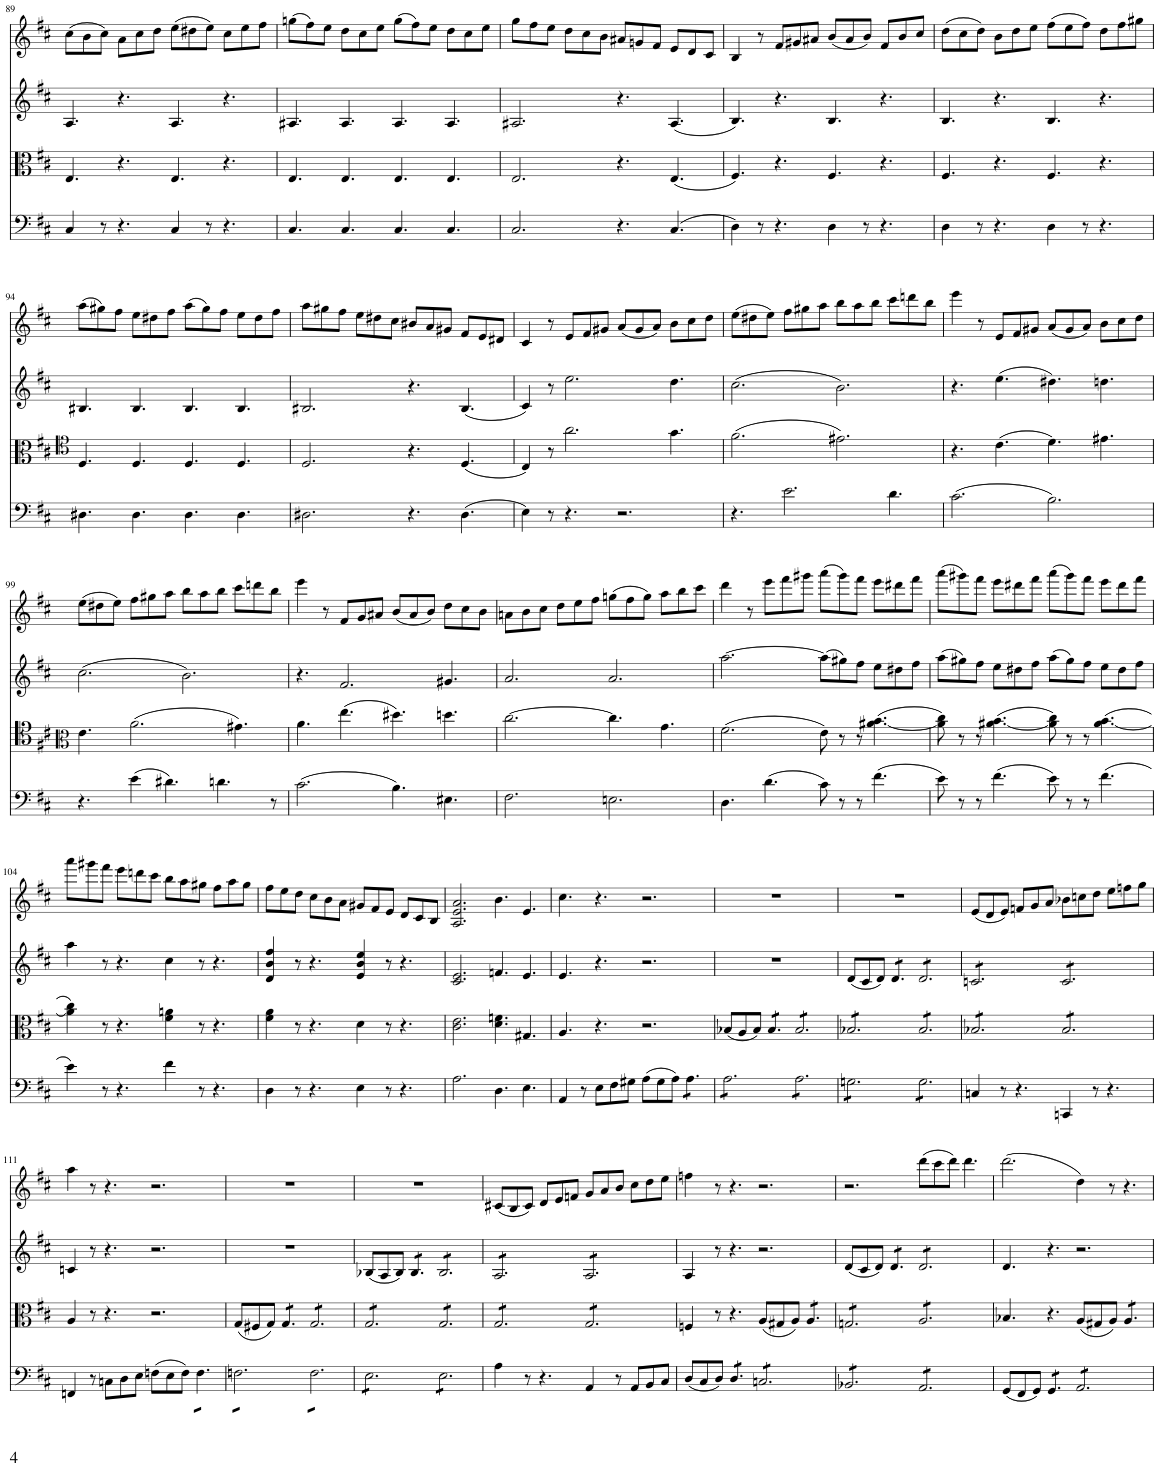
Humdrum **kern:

**kern	**kern	**kern	**kern
*part4	*part3	*part2	*part1
*staff4	*staff3	*staff2	*staff1
*I"Piano	*I"Piano	*I"Piano	*I"Piano
*I'Pno	*I'Pno	*I'Pno	*I'Pno
!!LO:PB:g=z
*clefF4	*clefC3	*clefG2	*clefG2
*k[f#c#]	*k[f#c#]	*k[f#c#]	*k[f#c#]
*M12/8	*M12/8	*M12/8	*M12/8
=89	=89	=89	=89
4C#/	4.E/	4.A/	(8cc#\L
.	.	.	8b\
8r	.	.	8cc#\J)
4.r	4.r	4.r	8a\L
.	.	.	8cc#\
.	.	.	8dd\J
4C#/	4.E/	4.A/	(8ee\L
.	.	.	8dd#X\
8r	.	.	8ee\J)
4.r	4.r	4.r	8cc#\L
.	.	.	8ee\
.	.	.	8ff#\J
=90	=90	=90	=90
4.C#/	4.E/	4.A#X/	(8ggn\L
.	.	.	8ff#\)
.	.	.	8ee\J
4.C#/	4.E/	4.A#/	8dd\L
.	.	.	8cc#\
.	.	.	8ee\J
4.C#/	4.E/	4.A#/	(8gg\L
.	.	.	8ff#\)
.	.	.	8ee\J
4.C#/	4.E/	4.A#/	8dd\L
.	.	.	8cc#\
.	.	.	8ee\J
=91	=91	=91	=91
2.C#/	2.E/	2.A#X/	8gg\L
.	.	.	8ff#\
.	.	.	8ee\J
.	.	.	8dd\L
.	.	.	8cc#\
.	.	.	8b\J
4.r	4.r	4.r	8a#X/L
.	.	.	8gn/
.	.	.	8f#/J
(4.C#/	(4.E/	(4.A#/	8e/L
.	.	.	8d/
.	.	.	8c#/J
=92	=92	=92	=92
4D\)	4.F#/)	4.B/)	4B/
8r	.	.	8r
4.r	4.r	4.r	8f#/L
.	.	.	8g#X/
.	.	.	8a#X/J
4D\	4.F#/	4.B/	(8b/L
.	.	.	8a#/
8r	.	.	8b/J)
4.r	4.r	4.r	8f#/L
.	.	.	8b/
.	.	.	8cc#/J
=93	=93	=93	=93
4D\	4.F#/	4.B/	(8dd\L
.	.	.	8cc#\
8r	.	.	8dd\J)
4.r	4.r	4.r	8b\L
.	.	.	8dd\
.	.	.	8ee\J
4D\	4.F#/	4.B/	(8ff#\L
.	.	.	8ee\
8r	.	.	8ff#\J)
4.r	4.r	4.r	8dd\L
.	.	.	8ff#\
.	.	.	8gg#X\J
!!LO:LB:g=z
=94	=94	=94	=94
*	*clefC4	*	*
4.D#X\	4.D/	4.B#X/	(8aa\L
.	.	.	8gg#X\)
.	.	.	8ff#\J
4.D#\	4.D/	4.B#/	8ee\L
.	.	.	8dd#X\
.	.	.	8ff#\J
4.D#\	4.D/	4.B#/	(8aa\L
.	.	.	8gg#\)
.	.	.	8ff#\J
4.D#\	4.D/	4.B#/	8ee\L
.	.	.	8dd#\
.	.	.	8ff#\J
=95	=95	=95	=95
2.D#X\	2.D/	2.B#X/	8aa\L
.	.	.	8gg#X\
.	.	.	8ff#\J
.	.	.	8ee\L
.	.	.	8dd#X\
.	.	.	8cc#\J
4.r	4.r	4.r	8b#X/L
.	.	.	8a/
.	.	.	8g#X/J
(4.D#\	(4.D/	(4.B#/	8f#/L
.	.	.	8e/
.	.	.	8d#X/J
=96	=96	=96	=96
4E\)	4C#/)	4c#/)	4c#/
8r	8r	8r	8r
4.r	2.a\	2.ee\	8e/L
.	.	.	8f#/
.	.	.	8g#X/J
2.r	.	.	(8a/L
.	.	.	8g#/
.	.	.	8a/J)
.	4.g\	4.dd\	8b\L
.	.	.	8cc#\
.	.	.	8dd\J
=97	=97	=97	=97
4.r	(2.f#\	(2.cc#\	(8ee\L
.	.	.	8dd#X\
.	.	.	8ee\J)
2.e\	.	.	8ff#\L
.	.	.	8gg#X\
.	.	.	8aa\J
.	2.e#X\)	2.b\)	8bb\L
.	.	.	8aa\
.	.	.	8bb\J
4.d\	.	.	8ccc#\L
.	.	.	8dddn\
.	.	.	8bb\J
=98	=98	=98	=98
(2.c#\	4.r	4.r	4eee\
.	.	.	8r
.	(4.c#\	(4.ee\	8e/L
.	.	.	8f#/
.	.	.	8g#X/J
2.B\)	4.d\)	4.dd#X\)	(8a/L
.	.	.	8g#/
.	.	.	8a/J)
.	4.e#X\	4.ddn\	8b\L
.	.	.	8cc#\
.	.	.	8dd\J
!!LO:LB:g=z
=99	=99	=99	=99
*	*clefC3	*	*
4.r	4.e\	(2.cc#\	(8ee\L
.	.	.	8dd#X\
.	.	.	8ee\J)
(4e\	(2.a\	.	8ff#\L
.	.	.	8gg#X\
4.d#X\)	.	.	8aa\J
.	.	2.b\)	8bb\L
.	.	.	8aa\
4.dn\	.	.	8bb\J
.	4.g#X\)	.	8ccc#\L
.	.	.	8dddn\
8r	.	.	8bb\J
=100	=100	=100	=100
(2.c#\	4.a\	4.r	4eee\
.	.	.	8r
.	(4.ee\	2.f#/	8f#/L
.	.	.	8g/
.	.	.	8a#X/J
4.B\)	4.dd#X\)	.	(8b/L
.	.	.	8a#/
.	.	.	8b/J)
4.E#X\	4.ddn\	4.g#X/	8dd\L
.	.	.	8cc#\
.	.	.	8b\J
=101	=101	=101	=101
2.F#\	[2.cc#\	2.a/	8an\L
.	.	.	8b\
.	.	.	8cc#\J
.	.	.	8dd\L
.	.	.	8ee\
.	.	.	8ff#\J
2.En\	4.cc#\]	2.a/	(8ggn\L
.	.	.	8ff#\
.	.	.	8gg\J)
.	4.g\	.	8aa\L
.	.	.	8bb\
.	.	.	8ccc#\J
=102	=102	=102	=102
4.D\	(2.f#\	[2.aa\	4ddd\
.	.	.	8r
(4.d\	.	.	8eee\L
.	.	.	8fff#\
.	.	.	8ggg#X\J
8c#\)	8e\)	(8aa\L]	(8aaa\L
8r	8r	8gg#X\)	8ggg#\)
8r	8r	8ff#\J	8fff#\J
(4.f#\	([4.a#X\ 4.b\	8ee\L	8eee\L
.	.	8dd#X\	8ddd#X\
.	.	8ff#\J	8fff#\J
=103	=103	=103	=103
8e\)	8a#\] 8cc#\)	(8aa\L	(8aaa\L
8r	8r	8gg#X\)	8ggg#X\)
8r	8r	8ff#\J	8fff#\J
(4.f#\	([4.a#X\ 4.b\	8ee\L	8eee\L
.	.	8dd#X\	8ddd#X\
.	.	8ff#\J	8fff#\J
8e\)	8a#\] 8cc#\)	(8aa\L	(8aaa\L
8r	8r	8gg#\)	8ggg#\)
8r	8r	8ff#\J	8fff#\J
(4.f#\	([4.a#\ 4.b\	8ee\L	8eee\L
.	.	8dd#\	8ddd#\
.	.	8ff#\J	8fff#\J
!!LO:LB:g=z
=104	=104	=104	=104
4e\)	4a#\] 4cc#\)	4aa\	8aaa\L
.	.	.	8ggg#X\
8r	8r	8r	8fff#\J
4.r	4.r	4.r	8eee\L
.	.	.	8dddn\
.	.	.	8ccc#\J
4f#\	4f#\ 4an\	4cc#\	8bb\L
.	.	.	8aa\
8r	8r	8r	8gg#X\J
4.r	4.r	4.r	8ff#\L
.	.	.	8aa\
.	.	.	8gg#\J
=105	=105	=105	=105
4D\	4f#\ 4a\	4d/ 4b/ 4ff#/	8ff#\L
.	.	.	8ee\
8r	8r	8r	8dd\J
4.r	4.r	4.r	8cc#\L
.	.	.	8b\
.	.	.	8a\J
4E\	4d\	4e/ 4b/ 4ee/	8g#X/L
.	.	.	8f#/
8r	8r	8r	8e/J
4.r	4.r	4.r	8d/L
.	.	.	8c#/
.	.	.	8B/J
=106	=106	=106	=106
2.A\	2.c#\ 2.e\	2.c#/ 2.e/	2.A/ 2.e/ 2.a/
4.D\	4.d\ 4.fn\	4.fn/	4.b\
4.E\	4.G#X/	4.e/	4.e/
=107	=107	=107	=107
4AA/	4.A/	4.e/	4.cc#\
8r	.	.	.
8E\L	4.r	4.r	4.r
8F#\	.	.	.
8G#X\J	.	.	.
(8A\L	2.r	2.r	2.r
8G#\	.	.	.
8A\J)	.	.	.
*tremolo	*	*	*
8A\L	.	.	.
8A\	.	.	.
8A\J	.	.	.
=108	=108	=108	=108
8A\L	(8B-X/L	1.r	1.r
8A\	8A/	.	.
8A\	8B-/J)	.	.
*	*tremolo	*	*
8A\	8B-/L	.	.
8A\	8B-/	.	.
8A\J	8B-/J	.	.
8A\L	8B-/L	.	.
8A\	8B-/	.	.
8A\	8B-/	.	.
8A\	8B-/	.	.
8A\	8B-/	.	.
8A\J	8B-/J	.	.
=109	=109	=109	=109
8Gn\L	8B-X/L	(8d/L	1.r
8Gn\	8B-X/	8c#/	.
8Gn\	8B-X/	8d/J)	.
*	*	*tremolo	*
8Gn\	8B-X/	8d/L	.
8Gn\	8B-X/	8d/	.
8Gn\J	8B-X/J	8d/J	.
8G\L	8B-/L	8d/L	.
8G\	8B-/	8d/	.
8G\	8B-/	8d/	.
8G\	8B-/	8d/	.
8G\	8B-/	8d/	.
8G\J	8B-/J	8d/J	.
*Xtremolo	*	*	*
=110	=110	=110	=110
4Cn/	8B-X/L	8cn/L	(8e/L
.	8B-X/	8cn/	8d/
8r	8B-X/	8cn/	8e/J)
4.r	8B-X/	8cn/	8fn/L
.	8B-X/	8cn/	8g/
.	8B-X/J	8cn/J	8a/J
4CCn/	8B-/L	8c/L	8b-X\L
.	8B-/	8c/	8ccn\
8r	8B-/	8c/	8dd\J
4.r	8B-/	8c/	8ee\L
.	8B-/	8c/	8ffn\
.	8B-/J	8c/J	8gg\J
*	*	*Xtremolo	*
*	*Xtremolo	*	*
!!LO:LB:g=z
=111	=111	=111	=111
4FFn/	4A/	4cn/	4aa\
8r	8r	8r	8r
8Cn\L	4.r	4.r	4.r
8D\	.	.	.
8E\J	.	.	.
(8Fn\L	2.r	2.r	2.r
8E\	.	.	.
8F\J)	.	.	.
*tremolo	*	*	*
8F\L	.	.	.
8F\	.	.	.
8F\J	.	.	.
=112	=112	=112	=112
8Fn\L	(8G/L	1.r	1.r
8Fn\	8F#X/	.	.
8Fn\	8G/J)	.	.
*	*tremolo	*	*
8Fn\	8G/L	.	.
8Fn\	8G/	.	.
8Fn\J	8G/J	.	.
8F\L	8G/L	.	.
8F\	8G/	.	.
8F\	8G/	.	.
8F\	8G/	.	.
8F\	8G/	.	.
8F\J	8G/J	.	.
=113	=113	=113	=113
8E\L	8G/L	(8B-X/L	1.r
8E\	8G/	8A/	.
8E\	8G/	8B-/J)	.
*	*	*tremolo	*
8E\	8G/	8B-/L	.
8E\	8G/	8B-/	.
8E\J	8G/J	8B-/J	.
8E\L	8G/L	8B-/L	.
8E\	8G/	8B-/	.
8E\	8G/	8B-/	.
8E\	8G/	8B-/	.
8E\	8G/	8B-/	.
8E\J	8G/J	8B-/J	.
*Xtremolo	*	*	*
=114	=114	=114	=114
4A\	8G/L	8A/L	(8c#X/L
.	8G/	8A/	8B/
8r	8G/	8A/	8c#/J)
4.r	8G/	8A/	8d/L
.	8G/	8A/	8e/
.	8G/J	8A/J	8fn/J
4AA/	8G/L	8A/L	8g/L
.	8G/	8A/	8a/
8r	8G/	8A/	8b/J
8AA/L	8G/	8A/	8cc#\L
8BB/	8G/	8A/	8dd\
8C#/J	8G/J	8A/J	8ee\J
*	*	*Xtremolo	*
*	*Xtremolo	*	*
=115	=115	=115	=115
(8D/L	4Fn/	4A/	4ffn\
8C#/	.	.	.
8D/J)	8r	8r	8r
*tremolo	*	*	*
8D/L	4.r	4.r	4.r
8D/	.	.	.
8D/J	.	.	.
8Cn/L	(8A/L	2.r	2.r
8Cn/	8G#X/	.	.
8Cn/	8A/J)	.	.
*	*tremolo	*	*
8Cn/	8A/L	.	.
8Cn/	8A/	.	.
8Cn/J	8A/J	.	.
=116	=116	=116	=116
8BB-X/L	8Gn/L	(8d/L	2.r
8BB-X/	8Gn/	8c#/	.
8BB-X/	8Gn/	8d/J)	.
*	*	*tremolo	*
8BB-X/	8Gn/	8d/L	.
8BB-X/	8Gn/	8d/	.
8BB-X/J	8Gn/J	8d/J	.
8AA/L	8A/L	8d/L	(8ddd\L
8AA/	8A/	8d/	8ccc#\
8AA/	8A/	8d/	8ddd\J)
8AA/	8A/	8d/	4.ddd\
8AA/	8A/	8d/	.
8AA/J	8A/J	8d/J	.
*	*	*Xtremolo	*
*	*Xtremolo	*	*
*Xtremolo	*	*	*
=117	=117	=117	=117
(8GG/L	4.B-X/	4.d/	(2.ddd\
8FF#/	.	.	.
8GG/J)	.	.	.
*tremolo	*	*	*
8GG/L	4.r	4.r	.
8GG/	.	.	.
8GG/J	.	.	.
8AA/L	(8A/L	2.r	4dd\)
8AA/	8G#X/	.	.
8AA/	8A/J)	.	8r
*	*tremolo	*	*
8AA/	8A/L	.	4.r
8AA/	8A/	.	.
8AA/J	8A/J	.	.
*	*Xtremolo	*	*
*Xtremolo	*	*	*
=	=	=	=
*-	*-	*-	*-
